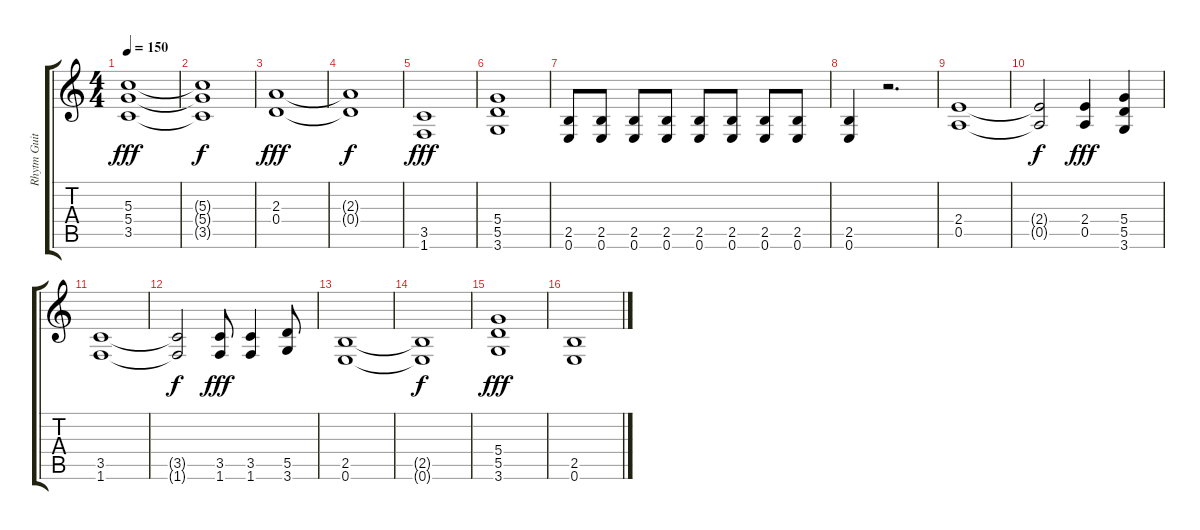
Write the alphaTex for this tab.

\track ("Rhytm Guitar" "Rhytm Guit") {instrument distortionguitar}
\staff {score tabs}
\tuning (E4 B3 G3 D3 A2 E2) {hide}
\ts (4 4)
\tempo 150
\clef g2
\ks c
(5.3 5.4 3.5).1{dy fff} |
(5.3{t} 5.4{t} 3.5{t}).1{dy f} |
(2.3 0.4).1{dy fff} |
(2.3{t} 0.4{t}).1{dy f} |
(3.5 1.6).1{dy fff} |
(5.4 5.5 3.6).1 |
(2.5 0.6).8 (2.5 0.6).8 (2.5 0.6).8 (2.5 0.6).8 (2.5 0.6).8 (2.5 0.6).8 (2.5 0.6).8 (2.5 0.6).8 |
(2.5 0.6).4 r.2{d} |
(2.4 0.5).1 |
(2.4{t} 0.5{t}).2{dy f} (2.4 0.5).4{dy fff} (5.4 5.5 3.6).4 |
(3.5 1.6).1 |
(3.5{t} 1.6{t}).2{dy f} (3.5 1.6).8{dy fff} (3.5 1.6).4 (5.5 3.6).8 |
(2.5 0.6).1 |
(2.5{t} 0.6{t}).1{dy f} |
(5.4 5.5 3.6).1{dy fff} |
(2.5 0.6).1
